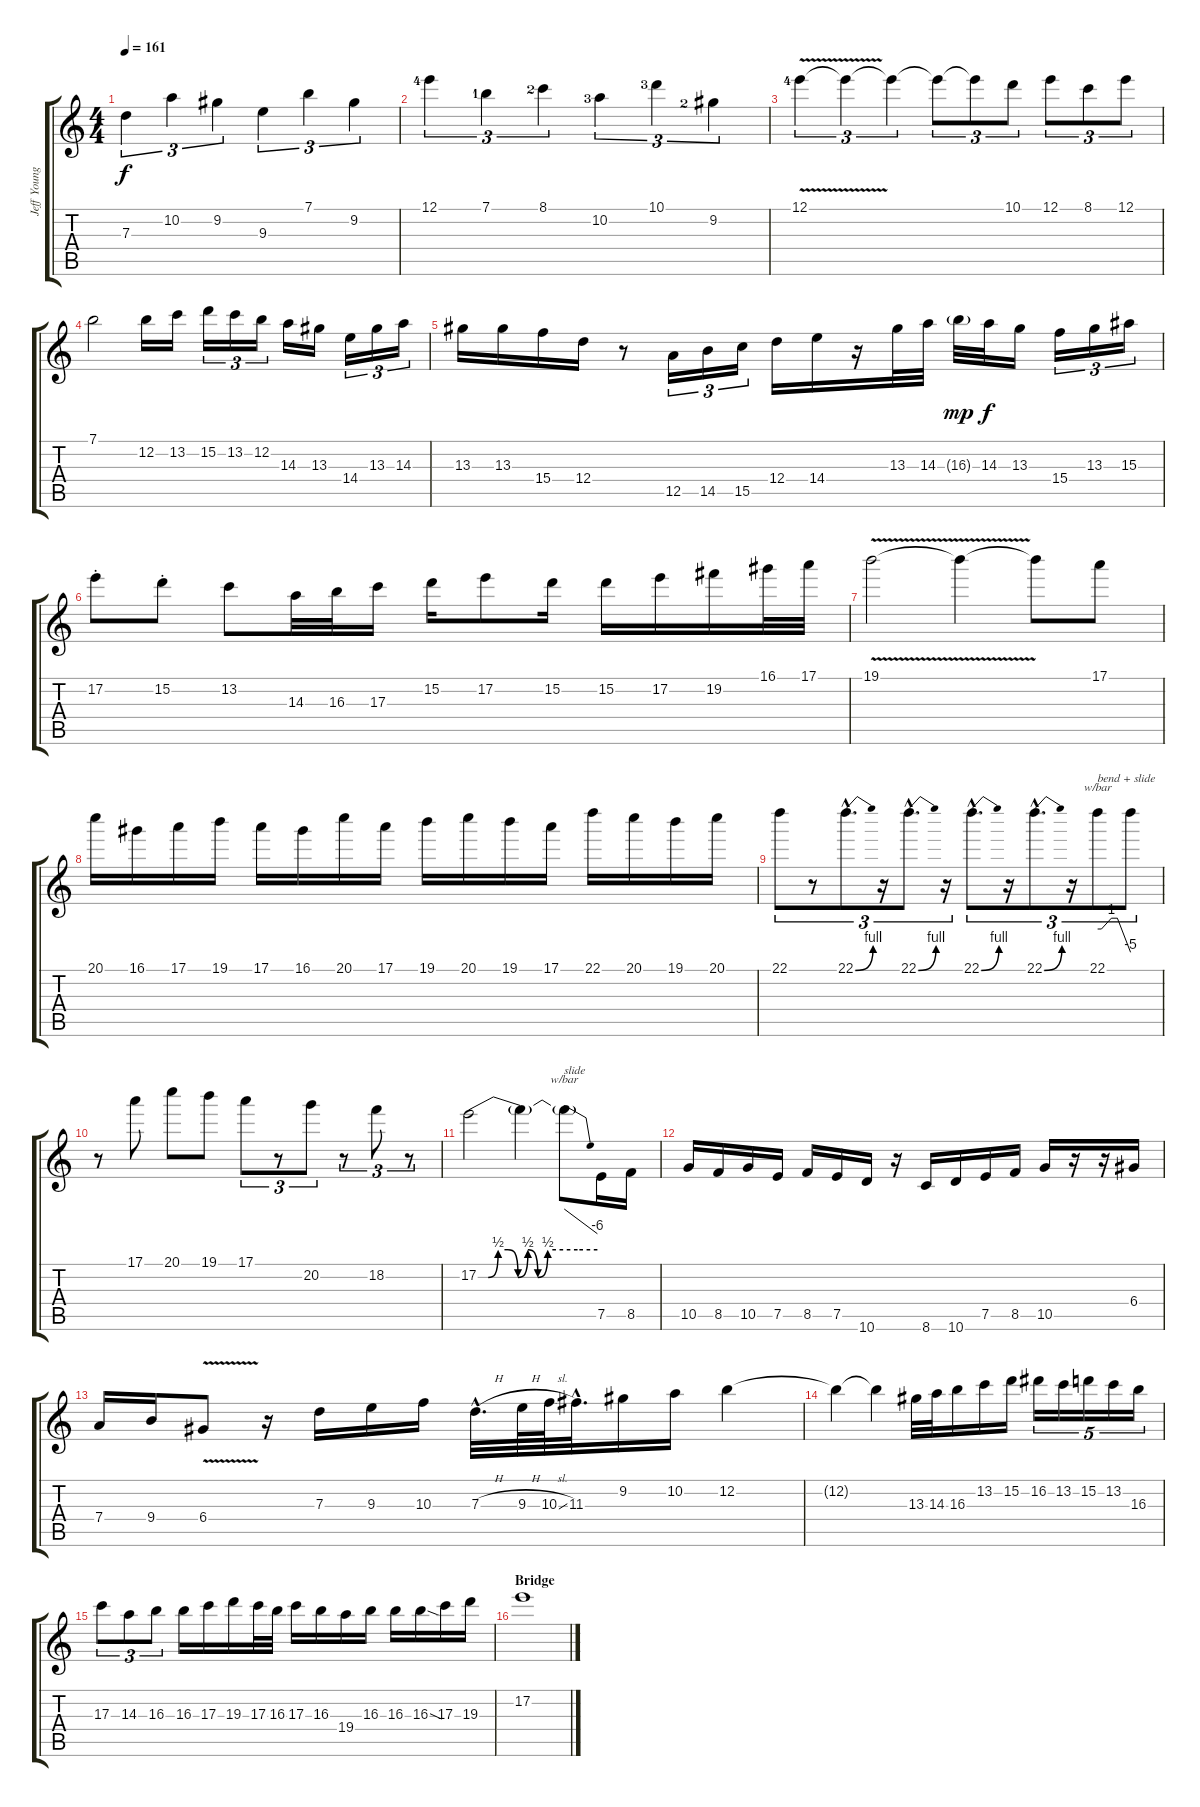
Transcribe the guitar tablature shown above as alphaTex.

\track ("Jeff Young" "Jeff Young") {instrument distortionguitar}
\staff {score tabs}
\tuning (E4 B3 G3 D3 A2 E2) {hide}
\ts (4 4)
\tempo 161
\clef g2
\ks c
7.3.4{tu (3 2) dy f} 10.2.4{tu (3 2)} 9.2.4{tu (3 2)} 9.3.4{tu (3 2)} 7.1.4{tu (3 2)} 9.2.4{tu (3 2)} |
12.1{lf 5}.4{tu (3 2)} 7.1{lf 2}.4{tu (3 2)} 8.1{lf 3}.4{tu (3 2)} 10.2{lf 4}.4{tu (3 2)} 10.1{lf 4}.4{tu (3 2)} 9.2{lf 3}.4{tu (3 2)} |
12.1{v lf 5}.4{tu (3 2)} 12.1{t}.4{tu (3 2)} 12.1{t}.4{tu (3 2)} 12.1{t}.8{tu (3 2)} 12.1{t}.8{tu (3 2)} 10.1.8{tu (3 2)} 12.1.8{tu (3 2)} 8.1.8{tu (3 2)} 12.1.8{tu (3 2)} |
7.1.2 12.2.16 13.2.16 15.2.16{tu (3 2)} 13.2.16{tu (3 2)} 12.2.16{tu (3 2)} 14.3.16 13.3.16 14.4.16{tu (3 2)} 13.3.16{tu (3 2)} 14.3.16{tu (3 2)} |
13.3.16 13.3.16 15.4.16 12.4.16 r.8 12.5.16{tu (3 2)} 14.5.16{tu (3 2)} 15.5.16{tu (3 2)} 12.4.16 14.4.16 r.16 13.3.32 14.3.32 16.3{g}.32{dy mp} 14.3.32{dy f} 13.3.16 15.4.16{tu (3 2)} 13.3.16{tu (3 2)} 15.3.16{tu (3 2)} |
17.2{st}.8 15.2{st}.8 13.2.8 14.3.32 16.3.32 17.3.16 15.2.16 17.2.8 15.2.16 15.2.16 17.2.16 19.2.16 16.1.32 17.1.32 |
19.1{v}.2 19.1{t}.4 19.1{t}.8 17.1.8 |
20.1.16 16.1.16 17.1.16 19.1.16 17.1.16 16.1.16 20.1.16 17.1.16 19.1.16 20.1.16 19.1.16 17.1.16 22.1.16 20.1.16 19.1.16 20.1.16 |
22.1.8{tu (3 2)} r.8{tu (3 2)} 22.1{be (bend 0 0 60 4) hac}.8{d tu (3 2)} r.16{tu (3 2)} 22.1{be (bend 0 0 60 4) hac}.8{d tu (3 2)} r.16{tu (3 2)} 22.1{be (bend 0 0 60 4) hac}.8{d tu (3 2)} r.16{tu (3 2)} 22.1{be (bend 0 0 60 4) hac}.8{d tu (3 2)} r.16{tu (3 2)} 22.1.8{tu (3 2) tbe (custom default 0 0 7 0 25 4 36 4 60 -20) txt "bend + slide"} 22.1{t}.8{tu (3 2)} |
r.8 17.1.8 20.1.8 19.1.8 17.1.8{tu (3 2)} r.8{tu (3 2)} 20.2.8{tu (3 2)} r.8{tu (3 2)} 18.2.8{tu (3 2)} r.8{tu (3 2)} |
17.2{be (custom 0 0 5 0 10 2 15 2 20 0 25 2 30 0 35 2 50 2 60 2)}.2 17.2{t}.4 17.2{t}.8{tbe (dive default 0 0 60 -24) txt "slide"} 7.5.16 8.5.16 |
10.5.16 8.5.16 10.5.16 7.5.16 8.5.16 7.5.16 10.6.16 r.16 8.6.16 10.6.16 7.5.16 8.5.16 10.5.16 r.16 r.16 6.4.16 |
7.4.16 9.4.16 6.4{v}.8 r.16 7.3.16 9.3.16 10.3.16 7.3{h hac}.32{d} 9.3{h}.64 10.3{sl}.64 11.3{hac}.32{d} 9.2.16 10.2.16 12.2.4 |
12.2{t}.4 12.2{t}.4 13.3.32 14.3.32 16.3.16 13.2.16 15.2.16 16.2.16{tu (5 4)} 13.2.16{tu (5 4)} 15.2.16{tu (5 4)} 13.2.16{tu (5 4)} 16.3.16{tu (5 4)} |
17.3.8{tu (3 2)} 14.3.8{tu (3 2)} 16.3.8{tu (3 2)} 16.3.16 17.3.16 19.3.16 17.3.32 16.3.32 17.3.16 16.3.16 19.4.16 16.3.16 16.3.16 16.3{sod}.16 17.3.16 19.3.16 |
\section ("" "Bridge")
17.2.1
